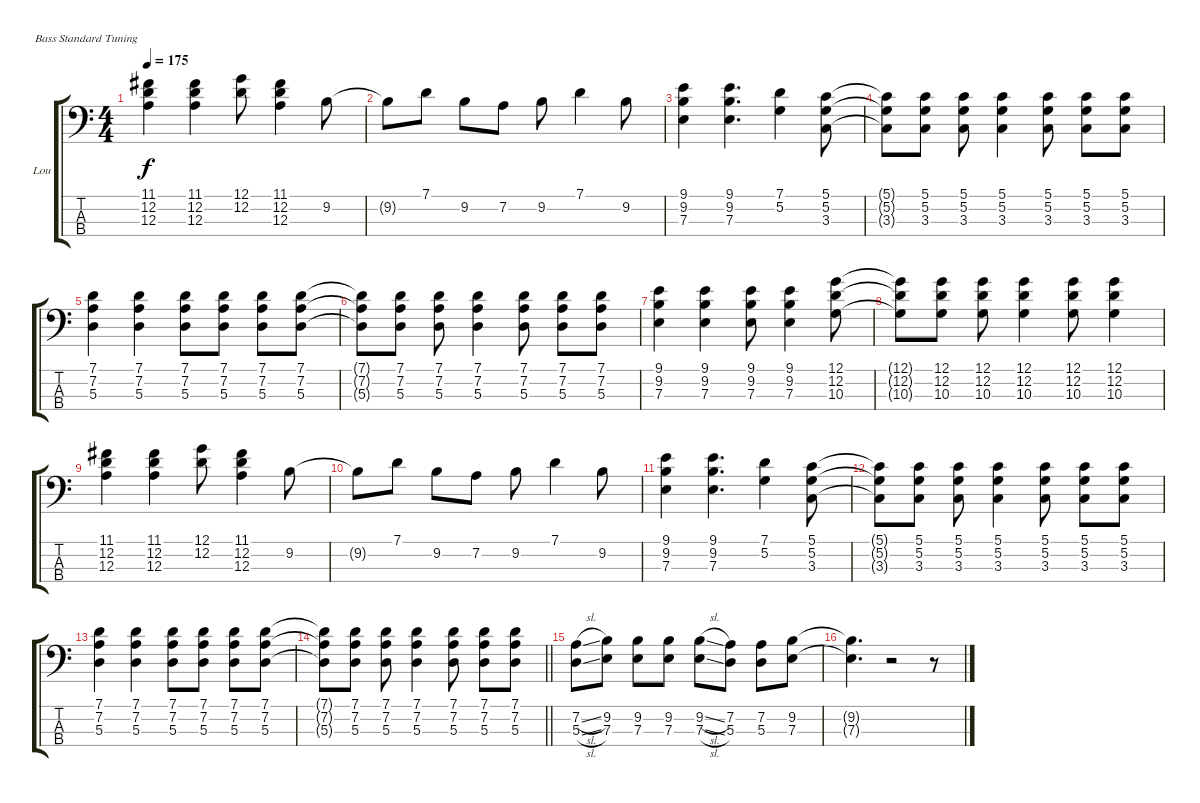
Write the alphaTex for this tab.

\defaultSystemsLayout 4
\bracketExtendMode groupsimilarinstruments
\firstSystemTrackNameOrientation horizontal
\otherSystemsTrackNameOrientation horizontal
\track ("Lou Barlow" "Lou") {instrument electricbassfinger}
\staff {score tabs}
\tuning (G2 D2 A1 E1)
\ts (4 4)
\tempo 175
\clef f4
\scale
0.333333
\ks c
(11.1 12.2 12.3).4{dy f} (11.1 12.2 12.3).4 (12.2 12.1).8 (11.1 12.2 12.3).4 9.2.8 |
\scale
0.333333 9.2{t}.8 7.1.8 9.2.8 7.2.8 9.2.8 7.1.4 9.2.8 |
\scale
0.333333 (7.3 9.1 9.2).4 (7.3 9.1 9.2).4{d} (5.2 7.1).4 (3.3 5.2 5.1).8 |
\scale
0.333333 (3.3{t} 5.2{t} 5.1{t}).8 (5.2 3.3 5.1).8 (5.2 3.3 5.1).8 (5.2 3.3 5.1).4 (5.2 3.3 5.1).8 (5.2 3.3 5.1).8 (5.2 3.3 5.1).8 |
\scale
0.333333 (5.3 7.2 7.1).4 (5.3 7.2 7.1).4 (5.3 7.2 7.1).8 (5.3 7.2 7.1).8 (5.3 7.2 7.1).8 (5.3 7.2 7.1).8 |
\scale
0.333333 (5.3{t} 7.2{t} 7.1{t}).8 (5.3 7.2 7.1).8 (5.3 7.2 7.1).8 (5.3 7.2 7.1).4 (5.3 7.2 7.1).8 (5.3 7.2 7.1).8 (5.3 7.2 7.1).8 |
\scale
0.333333 (7.3 9.2 9.1).4 (7.3 9.2 9.1).4 (7.3 9.2 9.1).8 (7.3 9.2 9.1).4 (10.3 12.2 12.1).8 |
\scale
0.333333 (10.3{t} 12.2{t} 12.1{t}).8 (10.3 12.2 12.1).8 (10.3 12.2 12.1).8 (10.3 12.2 12.1).4 (10.3 12.2 12.1).8 (10.3 12.2 12.1).4 |
\scale
0.333333 (11.1 12.2 12.3).4 (11.1 12.2 12.3).4 (12.2 12.1).8 (11.1 12.2 12.3).4 9.2.8 |
\scale
0.333333 9.2{t}.8 7.1.8 9.2.8 7.2.8 9.2.8 7.1.4 9.2.8 |
\scale
0.333333 (7.3 9.1 9.2).4 (7.3 9.1 9.2).4{d} (5.2 7.1).4 (3.3 5.2 5.1).8 |
\scale
0.333333 (3.3{t} 5.2{t} 5.1{t}).8 (5.2 3.3 5.1).8 (5.2 3.3 5.1).8 (5.2 3.3 5.1).4 (5.2 3.3 5.1).8 (5.2 3.3 5.1).8 (5.2 3.3 5.1).8 |
\scale
0.333333 (5.3 7.2 7.1).4 (5.3 7.2 7.1).4 (5.3 7.2 7.1).8 (5.3 7.2 7.1).8 (5.3 7.2 7.1).8 (5.3 7.2 7.1).8 |
\scale
0.333333
\barLineRight lightlight
(5.3{t} 7.2{t} 7.1{t}).8 (5.3 7.2 7.1).8 (5.3 7.2 7.1).8 (5.3 7.2 7.1).4 (5.3 7.2 7.1).8 (5.3 7.2 7.1).8 (5.3 7.2 7.1).8 |
\scale
0.333333 (5.3{sl} 7.2{sl}).8 (7.3 9.2).8 (7.3 9.2).8 (7.3 9.2).8 (7.3{sl} 9.2{sl}).8 (7.2 5.3).8 (5.3 7.2).8 (7.3 9.2).8 |
\scale
0.333333 (9.2{t} 7.3{t}).4{d} r.2 r.8
